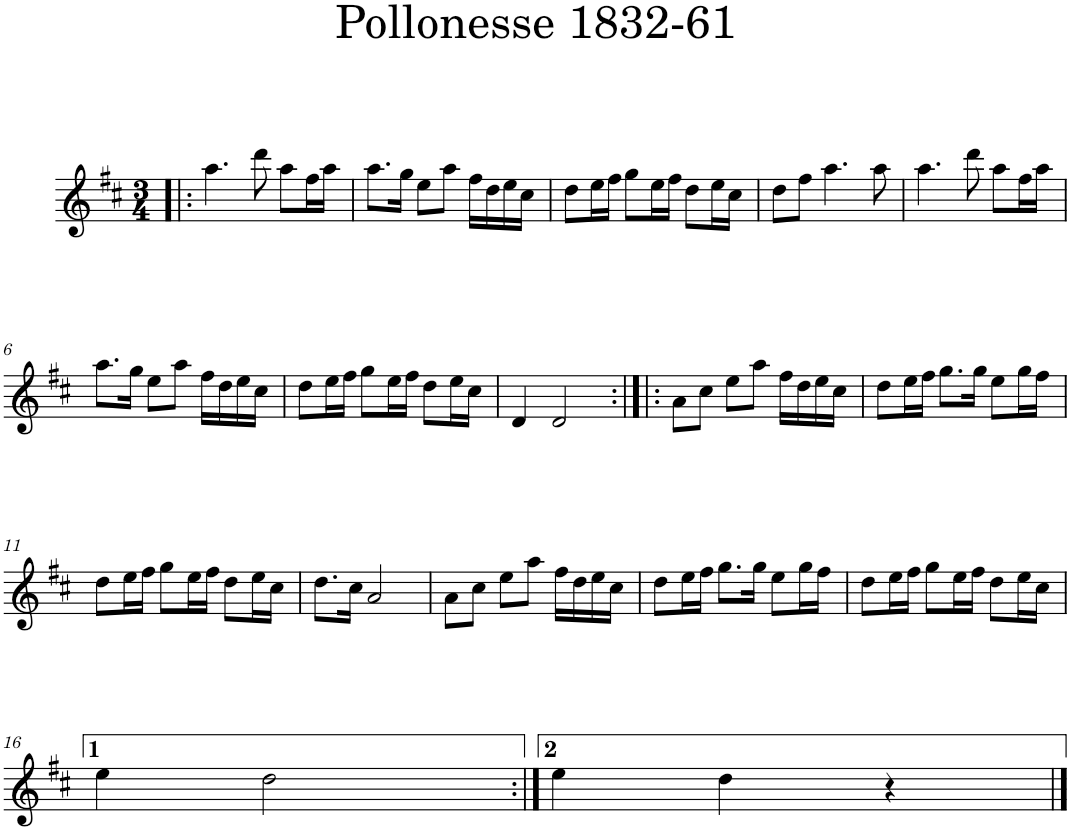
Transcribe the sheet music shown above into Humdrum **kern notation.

**kern
*part1
*staff1
*I"Piano
*I'Pno
*clefG2
*k[f#c#]
*D:
*M3/4
=1!|:
4.aa\
8ddd\
8aa\L
16ff#\L
16aa\JJ
=2
8.aa\L
16gg\Jk
8ee\L
8aa\J
16ff#\LL
16dd\
16ee\
16cc#\JJ
=3
8dd\L
16ee\L
16ff#\JJ
8gg\L
16ee\L
16ff#\JJ
8dd\L
16ee\L
16cc#\JJ
=4
8dd\L
8ff#\J
4.aa\
8aa\
=5
4.aa\
8ddd\
8aa\L
16ff#\L
16aa\JJ
!!LO:LB:g=z
=6
8.aa\L
16gg\Jk
8ee\L
8aa\J
16ff#\LL
16dd\
16ee\
16cc#\JJ
=7
8dd\L
16ee\L
16ff#\JJ
8gg\L
16ee\L
16ff#\JJ
8dd\L
16ee\L
16cc#\JJ
=8
4d/
2d/
=9:|!|:
8a\L
8cc#\J
8ee\L
8aa\J
16ff#\LL
16dd\
16ee\
16cc#\JJ
=10
8dd\L
16ee\L
16ff#\JJ
8.gg\L
16gg\Jk
8ee\L
16gg\L
16ff#\JJ
!!LO:LB:g=z
=11
8dd\L
16ee\L
16ff#\JJ
8gg\L
16ee\L
16ff#\JJ
8dd\L
16ee\L
16cc#\JJ
=12
8.dd\L
16cc#\Jk
2a/
=13
8a\L
8cc#\J
8ee\L
8aa\J
16ff#\LL
16dd\
16ee\
16cc#\JJ
=14
8dd\L
16ee\L
16ff#\JJ
8.gg\L
16gg\Jk
8ee\L
16gg\L
16ff#\JJ
=15
8dd\L
16ee\L
16ff#\JJ
8gg\L
16ee\L
16ff#\JJ
8dd\L
16ee\L
16cc#\JJ
!!LO:LB:g=z
=16
4ee\
2dd\
=17:|!
4ee\
4dd\
4r
==
*-
